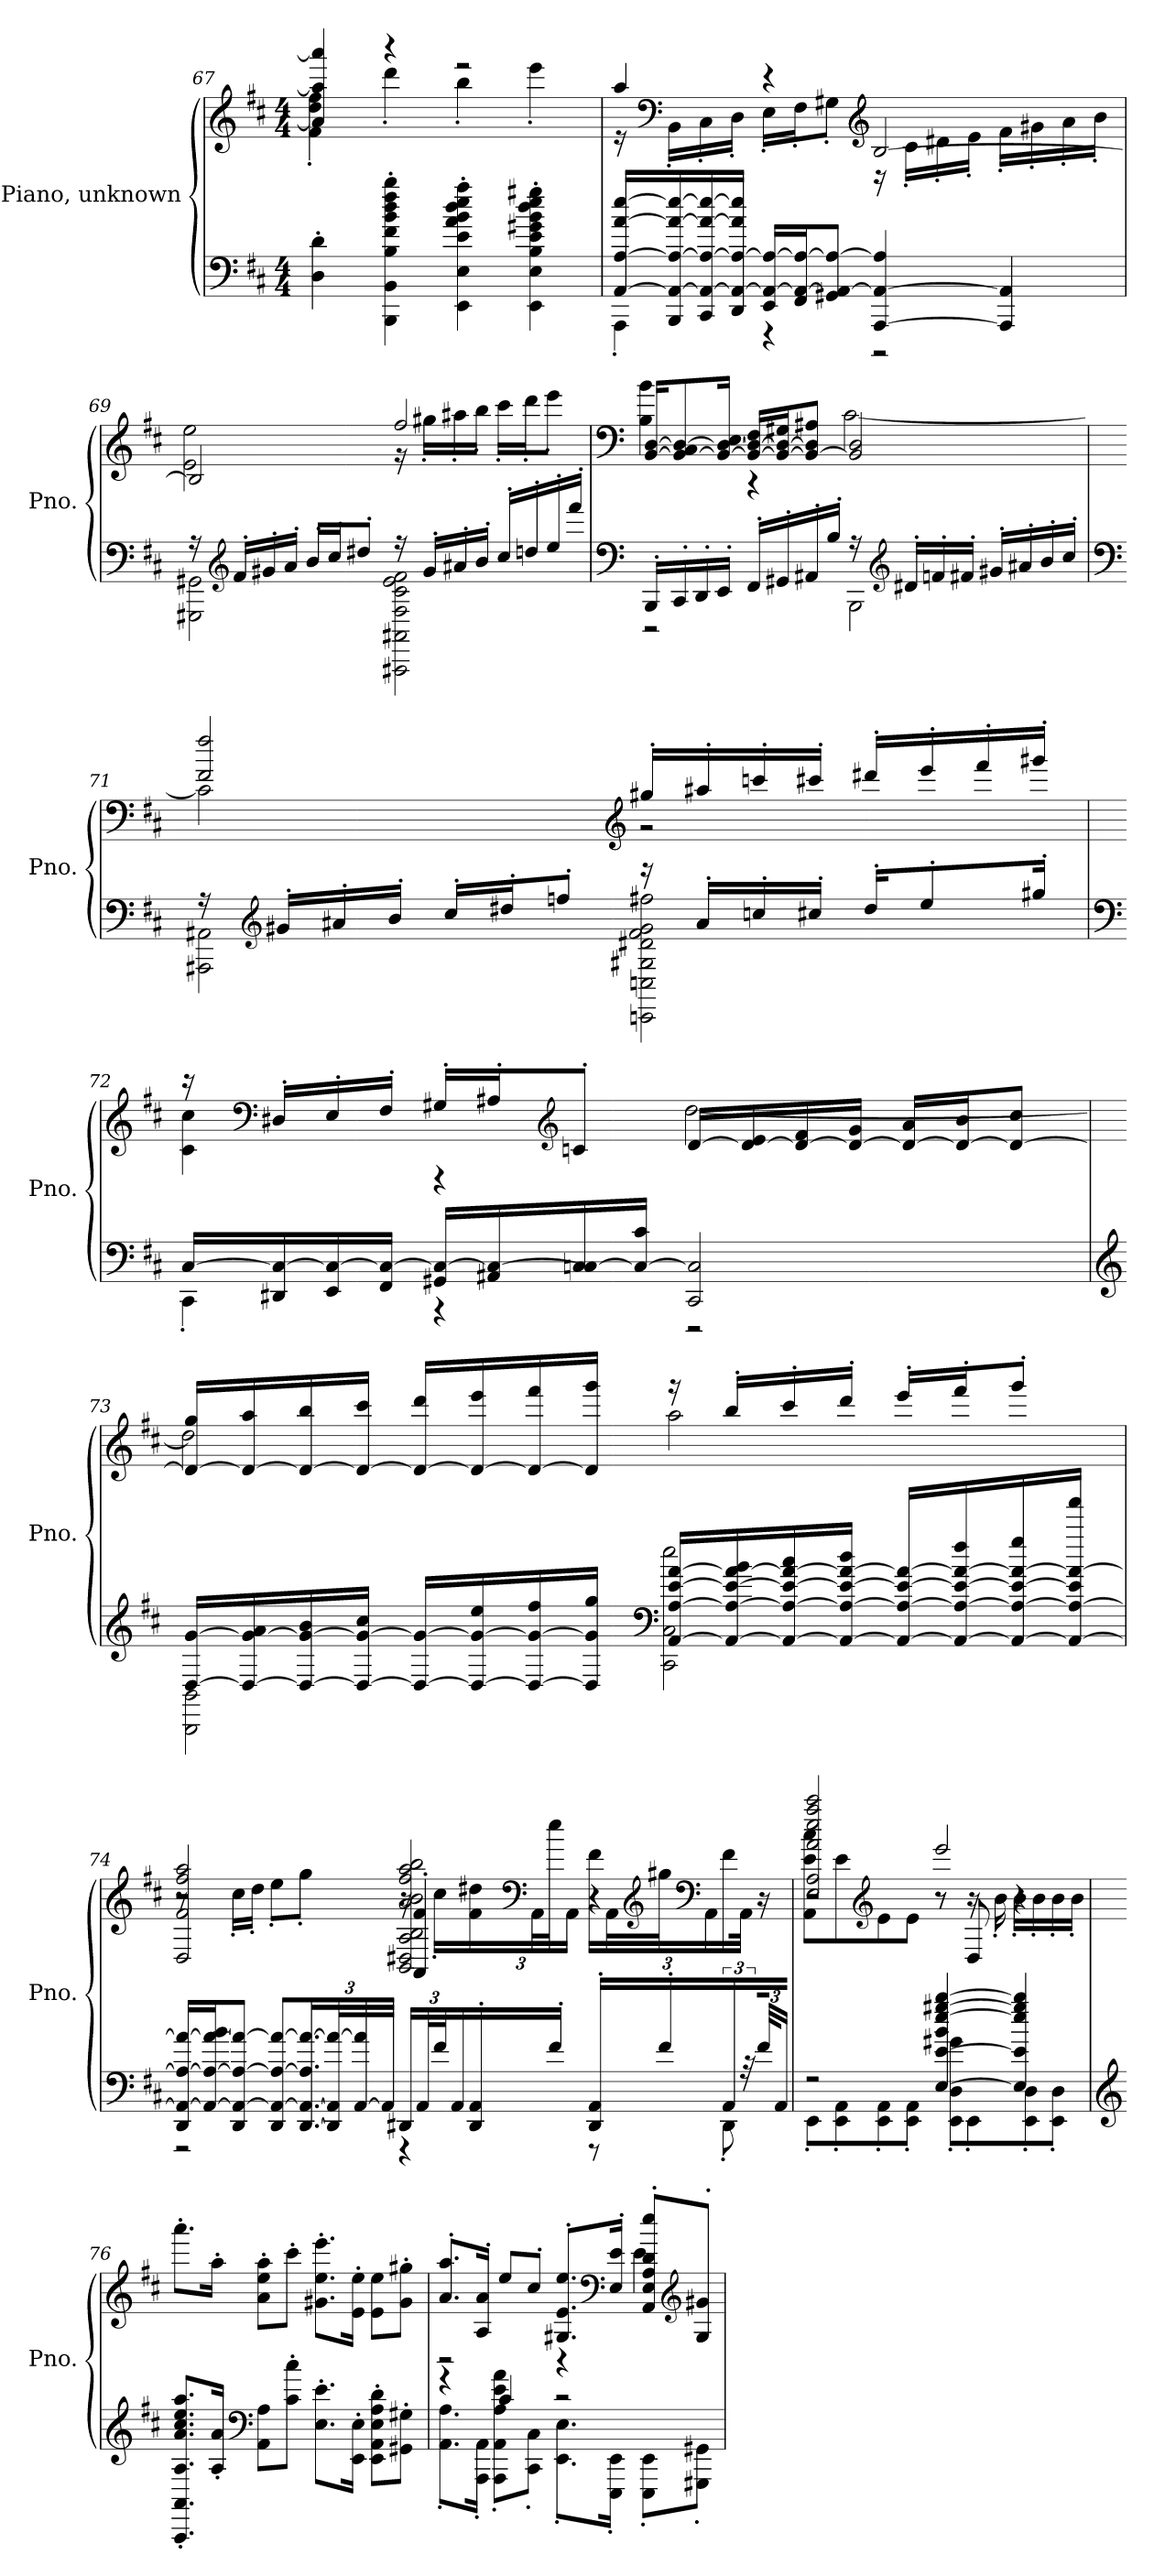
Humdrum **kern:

**kern	**kern
*part1	*part1
*staff2	*staff1
*I"Piano, unknown	*
*I'Pno.	*
*clefF4	*clefG2
*k[f#c#]	*k[f#c#]
*M4/4	*M4/4
=67	=67
*	*^
4D\' 4d\'	4a/] 4aa/] 4aaa/]	4f#\' 4dd\' 4ff#\'
4BBB\' 4BB\' 4B\' 4f#\' 4b\' 4dd\' 4ff#\' 4bb\'	4r	4ddd'\
4EE\' 4E\' 4e\' 4a\' 4b\' 4dd\' 4ee\' 4aa\'	2r	4bb'\
4EE\' 4E\' 4B\' 4e\' 4g#X\' 4b\' 4dd\' 4ee\' 4gg#X\'	.	4eee'\
!!LO:LB:g=z	!!
=68	=68	=68
*^	*	*
[16AA/ [16A/ [16a/ [16ee/LL	4AAA'\	4aa/	16r
*	*	*clefF4	*
16BBB/ 16AA/_ 16A/_ 16a/_ 16ee/_	.	.	16BB'\LL
16CC#/ 16AA/_ 16A/_ 16a/_ 16ee/_	.	.	16C#'\
16DD/ 16AA/_ 16A/_ 16a/] 16ee/]JJ	.	.	16D'\JJ
16EE/ 16AA/_ 16A/_LL	4r	4r	16E'\LL
16FF#/ 16AA/_ 16A/_J	.	.	16F#'\J
8GG#X/ 8AA/_ 8A/_J	.	.	8G#X'\J
*	*	*clefG2	*
[4AAA/ 4AA/_ 4A/]	2r	[2B/	16r
.	.	.	16c#'\LL
.	.	.	16d#X'\
.	.	.	16e'\JJ
4AAA/] 4AA/]	.	.	16f#'\LL
.	.	.	16g#X'\
.	.	.	16a'\
.	.	.	16b'\JJ
!!LO:LB:g=z	!!
=69	=69	=69	=69
16r	2GGG#X\ 2GG#X\	2B/]	2e\ 2ee\
*clefG2	*	*	*
16f#'/LL	.	.	.
16g#X'/	.	.	.
16a'/JJ	.	.	.
16b'/LL	.	.	.
16cc#'/J	.	.	.
8dd#X'/J	.	.	.
16r	2AAA#X\ 2AA#X\ 2F#\ 2c#\ 2e\ 2f#\	2ff#/	16r
16g#'/LL	.	.	16gg#X'\LL
16a#X'/	.	.	16aa#X'\
16b'/JJ	.	.	16bb'\JJ
16cc#'/LL	.	.	16ccc#'\LL
16ddn'/	.	.	16ddd'\J
16ee'/	.	.	8eee'\J
16fff#'/JJ	.	.	.
!!LO:PB:g=z	!!
=70	=70	=70	=70
*clefF4	*	*clefF4	*
16BBB'/LL	2r	[16BB/ [16D/KL	4B\ 4b\
16CC#'/	.	8BB/_ 8C#/ 8D/_	.
16DD'/	.	.	.
16EE'/JJ	.	16BB/_ 16D/_ 16E/Jk	.
16FF#'/LL	.	16BB/_ 16D/_ 16F#/LL	4r
16GG#X'/	.	16BB/_ 16D/_ 16G#X/J	.
16AA#X'/	.	8BB/_ 8D/] 8A#X/J	.
16B'/JJ	.	.	.
16r	2BBB\	2BB/] 2D/	[2c#\
*clefG2	*	*	*
16d#X'/LL	.	.	.
16fn'/	.	.	.
16f#X'/JJ	.	.	.
16g#X'/LL	.	.	.
16a#X'/	.	.	.
16b'/	.	.	.
16cc#'/JJ	.	.	.
!!LO:LB:g=z	!!
=71	=71	=71	=71
*clefF4	*	*	*
16r	2AAA#X\ 2AA#X\	2f#/ 2ff#/	2c#\]
*clefG2	*	*	*
16g#X'/LL	.	.	.
16a#X'/	.	.	.
16b'/JJ	.	.	.
16cc#'/LL	.	.	.
16dd#X'/J	.	.	.
8ffn'/J	.	.	.
*	*	*clefG2	*
16r	2CCn\ 2Cn\ 2G#X\ 2d#X\ 2f#\ 2g#\ 2ff#X\	16gg#X'/LL	2r
16a#'/LL	.	16aa#X'/	.
16ccn'/	.	16cccn'/	.
16cc#X'/JJ	.	16ccc#X'/JJ	.
16dd#'/KL	.	16ddd#X'/LL	.
8ee'/	.	16eee'/	.
.	.	16fff#'/	.
16gg#X'/Jk	.	16ggg#X'/JJ	.
!!LO:LB:g=z	!!
=72	=72	=72	=72
*clefF4	*	*	*
[16C#/LL	4CC#'\	16r	4c#\ 4cc#\
*	*	*clefF4	*
16DD#X/ 16C#/_	.	16D#X'/LL	.
16EE/ 16C#/_	.	16E'/	.
16FF#/ 16C#/_JJ	.	16F#'/JJ	.
16GG#X/ 16C#/_LL	4r	16G#X'/LL	4r
16AA#X/ 16C#/_	.	16A#X'/J	.
*	*	*clefG2	*
16Cn/ 16C#/_	.	8cn'/J	.
16C#/_ 16c#/JJ	.	.	.
2CC#/ 2C#/]	2r	[16d/LL	[2dd\
.	.	16d/_ 16e/	.
.	.	16d/_ 16f#/	.
.	.	16d/_ 16g/JJ	.
.	.	16d/_ 16a/LL	.
.	.	16d/_ 16b/J	.
.	.	8d/_ 8cc#/J	.
!!LO:LB:g=z	!!
=73	=73	=73	=73
*clefG2	*	*	*
[16D/ [16g/LL	2BBB\ 2BB\	16d/_ 16gg/LL	2dd\]
16D/_ 16g/_ 16a/	.	16d/_ 16aa/	.
16D/_ 16g/_ 16b/	.	16d/_ 16bb/	.
16D/_ 16g/_ 16cc#/JJ	.	16d/_ 16ccc#/JJ	.
16D/_ 16g/_LL	.	16d/_ 16ddd/LL	.
16D/_ 16g/_ 16ee/	.	16d/_ 16eee/	.
16D/_ 16g/_ 16ff#/	.	16d/_ 16fff#/	.
16D/] 16g/] 16gg/JJ	.	16d/] 16ggg/JJ	.
*clefF4	*	*	*
[16AA/ [16A/ [16e/ [16a/LL	2CC#\ 2C#\ 2ee\	16r	2aa\
16AA/_ 16A/_ 16e/_ 16a/_ 16b/	.	16bb'/LL	.
16AA/_ 16A/_ 16e/_ 16a/_ 16cc#/	.	16ccc#'/	.
16AA/_ 16A/_ 16e/_ 16a/_ 16dd/JJ	.	16ddd'/JJ	.
16AA/_ 16A/_ 16e/_ 16a/_LL	.	16eee'/LL	.
16AA/_ 16A/_ 16e/_ 16a/_ 16ff#/	.	16fff#'/J	.
16AA/_ 16A/_ 16e/_ 16a/_ 16gg/	.	8ggg'/J	.
16AA/_ 16A/_ 16e/] 16a/_ 16aaa/JJ	.	.	.
!!LO:LB:g=z
=74	=74	=74	=74
*	*	*	*^
16DD/ 16AA/_ 16A/_ 16a/_LL	2r	2D/ 2f#/ 2ff#/ 2aa/	8r	2r
16AA/_ 16A/_ 16a/_ 16b/J	.	.	.	.
8DD/ 8AA/_ 8A/_ 8a/_J	.	.	16cc#'\LL	.
.	.	.	16dd'\JJ	.
8DD/ 8AA/_ 8A/_ 8a/_L	.	.	8ee'\L	.
*Xbrackettup	*	*	*	*
[24.DD/ 24.AA/_ 24.A/] 24.a/_L	.	.	8gg'\J	.
48DD/] 48AA/] 48a/_L	.	.	.	.
[48AA/ 48a/]	.	.	.	.
48AA/JJJ]	.	.	.	.
24DD#X/LL	4r	2BB/ 2D#X/ 2A/ 2B/ 2a/ 2b/ 2ff#/ 2aa/ 2bb/	16r	4AA/' 4f#/'
48AA/L	.	.	.	.
48f#/J	.	.	16cc#'\LL	.
24AA/	.	.	.	.
*	*	*	*Xbrackettup	*
16DD#/' 16AA/'	.	.	24f#\ 24dd#X\	.
*	*	*clefF4	*	*
.	.	.	48AA\L	.
16f#'/JJ	.	.	48ee\J	.
.	.	.	24AA\JJ	.
16DD#/' 16AA/'LL	8r	.	24f#\LL	4r
.	.	.	48AA\L	.
*	*	*clefG2	*	*
16f#'/	.	.	48gg#X\J	.
*	*	*clefF4	*	*
.	.	.	24AA\	.
*brackettup	*	*	*	*
24AA/JJ	8DD#'\	.	24f#\	.
48r	.	.	48AA\JJk	.
48f#/KLL	.	.	16r	.
24AA/JJ	.	.	.	.
!!LO:LB:g=z	!!	!!
=75	=75	=75	=75	=75
2r	8EE'\L	2E/ 2A/ 2a/ 2ee/ 2aa/ 2ccc#/	8AA\ 8e\ 8cc#\L	2r
.	8EE\' 8AA\'	.	8e\	.
*	*	*clefG2	*	*
.	8EE\' 8AA\'	.	8e\	.
.	8EE\' 8AA\'J	.	8e\J	.
[4E/ [4e/ 4b/ [4ee/ [4gg#X/ [4bb/	8EE\' 8D\' 8g#X\'L	2eee/	8r	8r
.	8EE'\	.	16r	8D/
.	.	.	16b'\	.
4E/] 4e/] 4ee/] 4gg#/] 4bb/]	8EE\' 8D\'	.	16b'\LL	4r
.	.	.	16b'\	.
.	8EE\' 8D\'J	.	16b'\	.
.	.	.	16b'\JJ	.
*v	*v	*	*	*
*	*v	*v	*v
=76	=76
*clefG2	*
8.AAA/' 8.AA/' 8.A/' 8.a/' 8.cc#/' 8.ee/' 8.aa/'L	8.aaa'\L
16A/' 16a/'Jk	16aa'\Jk
*clefF4	*
8AA\ 8A\L	8a\' 8ee\' 8aa\'L
8c#\' 8cc#\'J	8ccc#'\J
8.E\' 8.e\'L	8.g#X\' 8.ee\' 8.eee\'L
16EE\' 16E\'Jk	16e\' 16ee\'Jk
8EE\' 8AA\' 8E\' 8A\' 8d\'L	8e\ 8ee\L
8GG#X\' 8G#X\'J	8g#\' 8gg#X\'J
!!LO:PB:g=z
=77	=77
*^	*^
4r	8.AA\' 8.A\'L	8.a/' 8.aa/'L	2r
.	16AAA\' 16AA\'Jk	16A/' 16a/'Jk	.
4c#/	8AAA\' 8AA\' 8A\' 8e\' 8a\'L	8ee/L	.
.	8CC#\' 8C#\'J	8cc#'/J	.
2r	8.EE\' 8.E\'L	8.G#X/' 8.e/' 8.ee/'L	4r
*	*	*clefF4	*
.	16EEE\' 16EE\'Jk	16E/' 16e/'Jk	.
.	8EEE\' 8EE\'L	8AA/' 8E/' 8A/' 8d/' 8ee/'L	4e\
*	*	*clefG2	*
.	8GGG#X\' 8GG#X\'J	8G#/' 8g#X/'J	.
*v	*v	*	*
*	*v	*v
=	=
*-	*-
